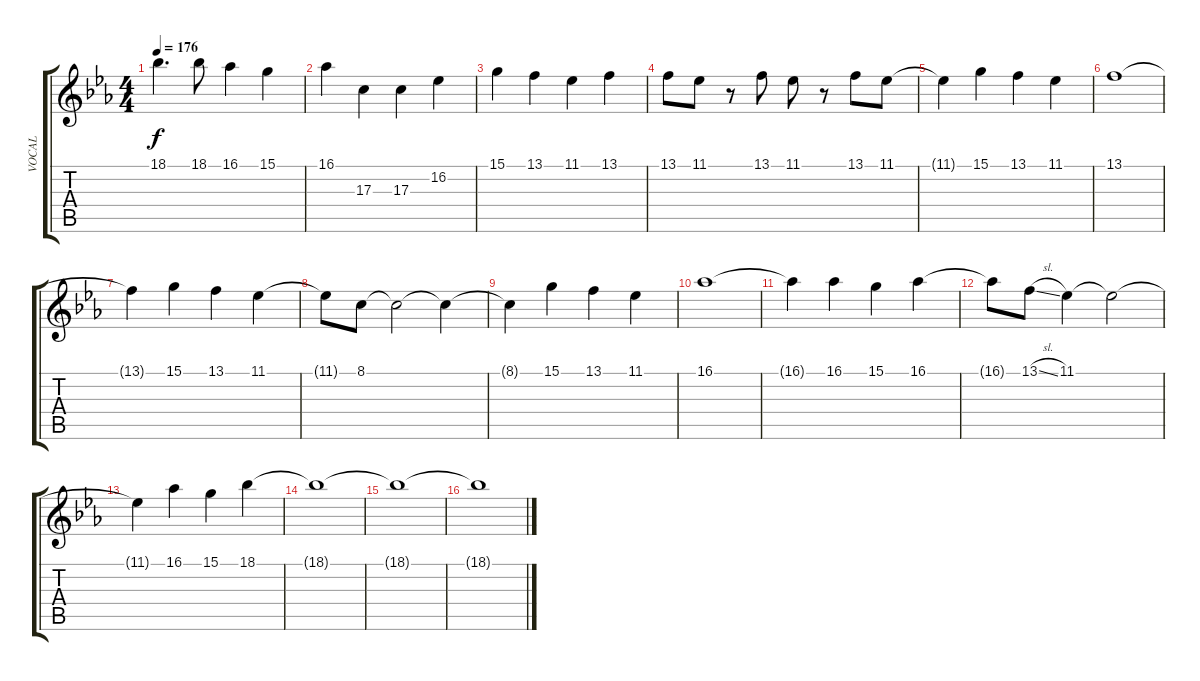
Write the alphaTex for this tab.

\track ("VOCAL" "VOCAL") {instrument synthbrass1}
\staff {score tabs}
\tuning (E4 B3 G3 D3 A2 E2) {hide}
\ts (4 4)
\tempo 176
\clef g2
\ks eb
18.1{t}.4{d dy f} 18.1.8 16.1.4 15.1.4 |
16.1.4 17.3.4 17.3.4 16.2.4 |
15.1.4 13.1.4 11.1.4 13.1.4 |
13.1.8 11.1.8 r.8 13.1.8 11.1.8 r.8 13.1.8 11.1.8 |
11.1{t}.4 15.1.4 13.1.4 11.1.4 |
13.1.1 |
13.1{t}.4 15.1.4 13.1.4 11.1.4 |
11.1{t}.8 8.1.8 8.1{t}.2 8.1{t}.4 |
8.1{t}.4 15.1.4 13.1.4 11.1.4 |
16.1.1 |
16.1{t}.4 16.1.4 15.1.4 16.1.4 |
16.1{t}.8 13.1{sl}.8 11.1.4 11.1{t}.2 |
11.1{t}.4 16.1.4 15.1.4 18.1.4 |
18.1{t}.1 |
18.1{t}.1 |
18.1{t}.1
